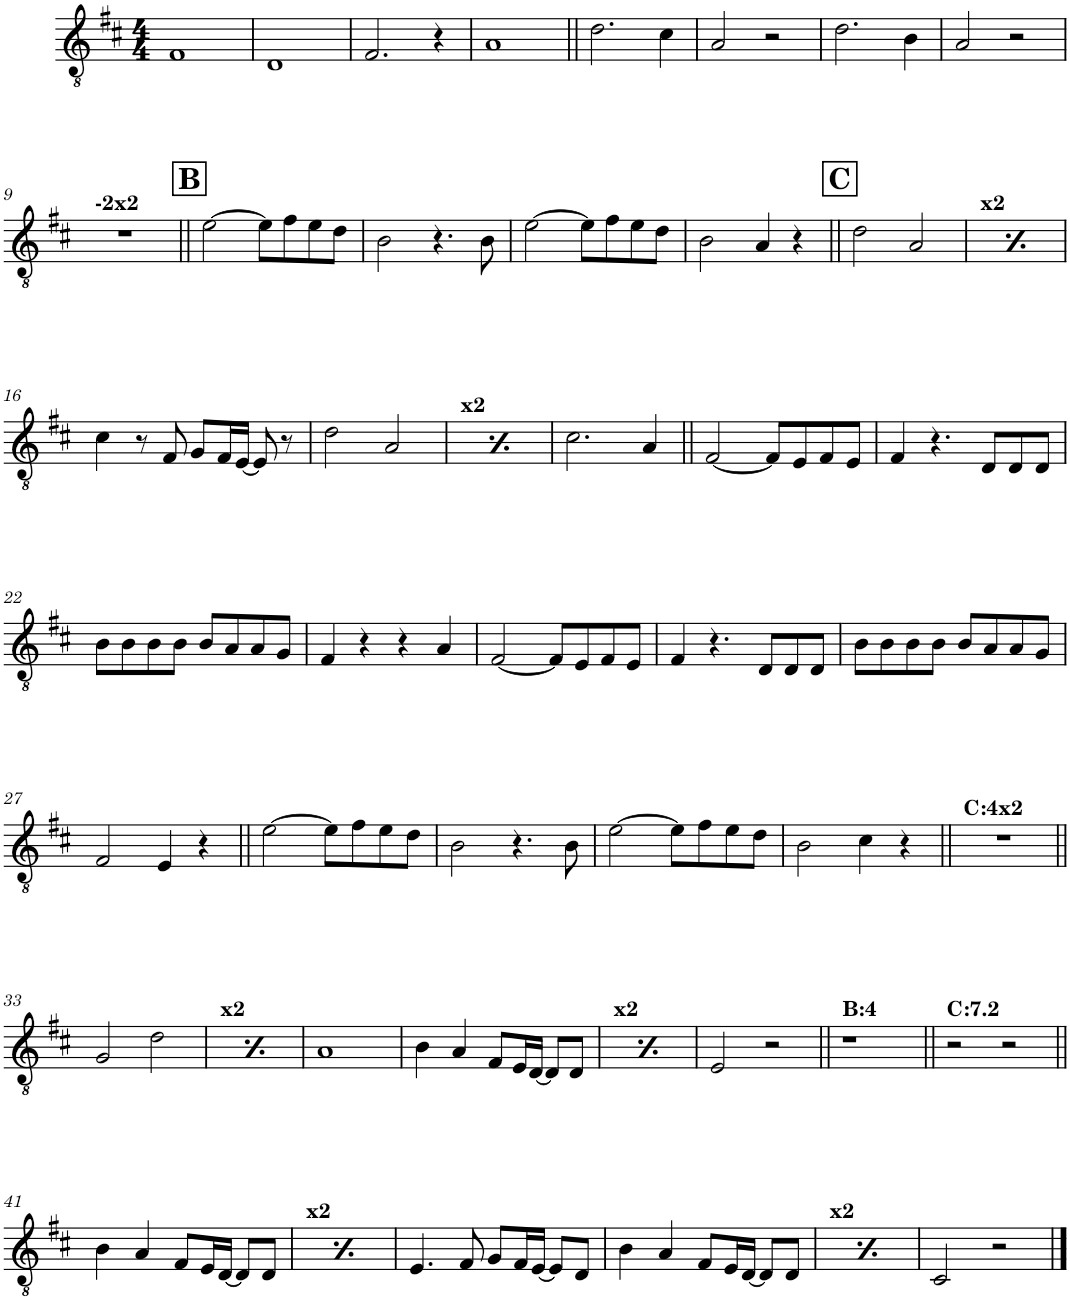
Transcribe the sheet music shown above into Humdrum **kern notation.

**kern
*part1
*staff1
*I"Trombone
*I'Tbn.
*clefGv2
*Trd1c2
*k[f#c#]
*M4/4
=1
1F#
=2
1D
=3
2.F#/
4r
=4
1A
=5||
2.d\
4c#\
=6
2A/
2r
=7
2.d\
4B\
=8
2A/
2r
!!LO:LB:g=z
=9
!LO:TX:a:B:t=-2x2
1r
!!LO:REH:place=s1:a:B:cj:fs=14:t=B
=10||
[2e\
8e\L]
8f#\
8e\
8d\J
=11
2B\
4.r
8B\
=12
[2e\
8e\L]
8f#\
8e\
8d\J
=13
2B\
4A/
4r
!!LO:REH:place=s1:a:B:cj:fs=14:t=C
=14||
2d\
2A/
!!LO:REH:place=s1:a:B:cj:fs=14:t=C
=15
2d\
2A/
!!LO:LB:g=z
=16
4c#\
8r
8F#/
8G/L
16F#/L
[16E/JJ
8E/]
8r
=17
2d\
2A/
=18
2d\
2A/
=19
2.c#\
4A/
=20||
[2F#/
8F#/L]
8E/
8F#/
8E/J
=21
4F#/
4.r
8D/L
8D/
8D/J
!!LO:LB:g=z
=22
8B\L
8B\
8B\
8B\J
8B/L
8A/
8A/
8G/J
=23
4F#/
4r
4r
4A/
=24
[2F#/
8F#/L]
8E/
8F#/
8E/J
=25
4F#/
4.r
8D/L
8D/
8D/J
=26
8B\L
8B\
8B\
8B\J
8B/L
8A/
8A/
8G/J
!!LO:LB:g=z
=27
2F#/
4E/
4r
=28||
[2e\
8e\L]
8f#\
8e\
8d\J
=29
2B\
4.r
8B\
=30
[2e\
8e\L]
8f#\
8e\
8d\J
=31
2B\
4c#\
4r
=32||
!LO:TX:a:B:t=C&colon;4x2
1r
!!LO:LB:g=z
=33||
2G/
2d\
=34
2G/
2d\
=35
1A
=36
4B\
4A/
8F#/L
16E/L
[16D/JJ
8D/L]
8D/J
=37
4B\
4A/
8F#/L
16E/L
[16D/JJ
8D/L]
8D/J
=38
2E/
2r
=39||
!LO:TX:a:B:t=B&colon;4
1r
=40||
!LO:TX:a:B:t=C&colon;7.2
2r
2r
!!LO:LB:g=z
=41||
4B\
4A/
8F#/L
16E/L
[16D/JJ
8D/L]
8D/J
=42
4B\
4A/
8F#/L
16E/L
[16D/JJ
8D/L]
8D/J
=43
4.E/
8F#/
8G/L
16F#/L
[16E/JJ
8E/L]
8D/J
=44
4B\
4A/
8F#/L
16E/L
[16D/JJ
8D/L]
8D/J
=45
4B\
4A/
8F#/L
16E/L
[16D/JJ
8D/L]
8D/J
=46
2C#/
2r
==
*-
